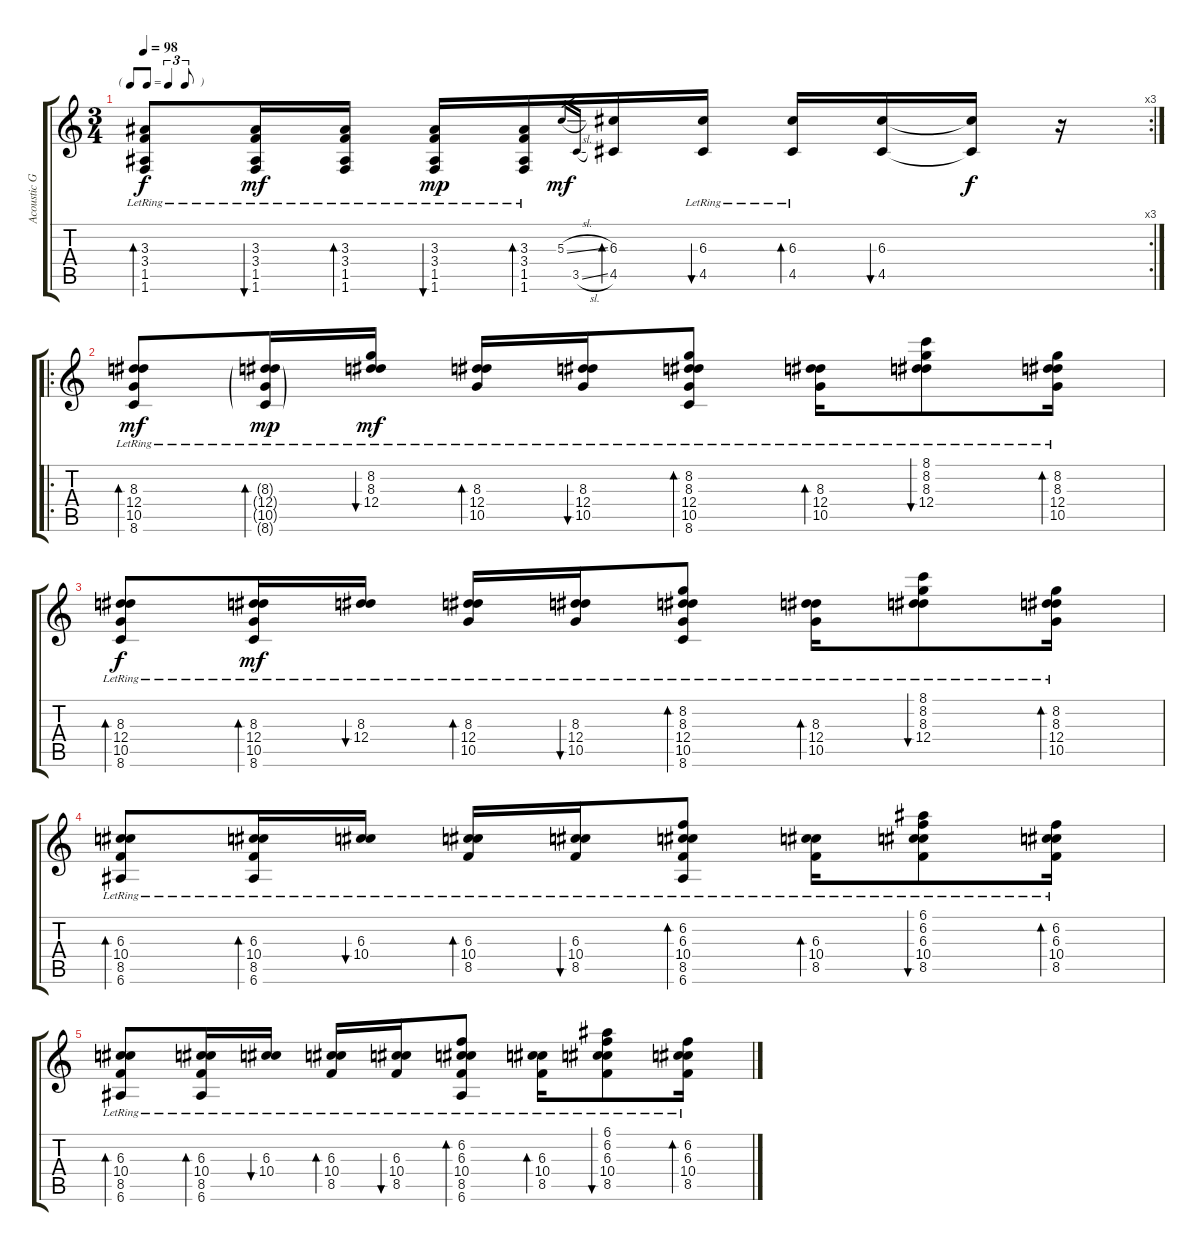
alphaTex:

\track ("Acoustic Guitar" "Acoustic G") {instrument acousticguitarsteel}
\staff {score tabs}
\tuning (E4 B3 G3 D3 A2 E2) {hide}
\rc 3
\ts (3 4)
\tf triplet8th
\tempo 98
\clef g2
\ks c
(3.3{lr} 3.4{lr} 1.5{lr} 1.6{lr}).8{bd 60 dy f} (3.3{lr} 3.4{lr} 1.5{lr} 1.6{lr}).16{bu 60 dy mf} (3.3{lr} 3.4{lr} 1.5{lr} 1.6{lr}).16{bd 60} (3.3{lr} 3.4{lr} 1.5{lr} 1.6{lr}).16{bu 60 dy mp} (3.3{lr} 3.4{lr} 1.5{lr} 1.6{lr}).16{bd 60} 5.3{sl}.16{gr dy mf} 3.5{sl}.16{gr} (6.3 4.5).16{bd 60} (6.3{lr} 4.5{lr}).16{bu 60} (6.3{lr} 4.5{lr}).16{bd 60} (6.3 4.5).16{bu 60} (6.3{t} 4.5{t}).16{dy f} r.16 |
\ro
(8.3{lr} 12.4{lr} 10.5{lr} 8.6{lr}).8{bd 60 dy mf volume 15 instrument electricguitarjazz} (8.3{g lr} 12.4{g lr} 10.5{g lr} 8.6{g}).16{bd 60 dy mp} (8.2 8.3{lr} 12.4{lr}).16{bu 60 dy mf} (8.3{lr} 12.4{lr} 10.5{lr}).16{bd 60} (8.3{lr} 12.4{lr} 10.5{lr}).16{bu 60} (8.2 8.3{lr} 12.4 10.5{lr} 8.6{lr}).8{bd 60} (8.3{lr} 12.4{lr} 10.5{lr}).16{bd 60} (8.1{lr} 8.2{lr} 8.3{lr} 12.4{lr}).8{bu 60} (8.2{lr} 8.3{lr} 12.4{lr} 10.5{lr}).16{bd 60} |
(8.3{lr} 12.4{lr} 10.5{lr} 8.6{lr}).8{bd 60 dy f} (8.3{lr} 12.4{lr} 10.5{lr} 8.6).16{bd 60 dy mf} (8.3{lr} 12.4{lr}).16{bu 60} (8.3{lr} 12.4{lr} 10.5{lr}).16{bd 60} (8.3{lr} 12.4{lr} 10.5{lr}).16{bu 60} (8.2 8.3{lr} 12.4 10.5{lr} 8.6{lr}).8{bd 60} (8.3{lr} 12.4{lr} 10.5{lr}).16{bd 60} (8.1{lr} 8.2{lr} 8.3{lr} 12.4{lr}).8{bu 60} (8.2{lr} 8.3{lr} 12.4{lr} 10.5{lr}).16{bd 60} |
(6.3{lr} 10.4{lr} 8.5{lr} 6.6{lr}).8{bd 60} (6.3{lr} 10.4{lr} 8.5{lr} 6.6).16{bd 60} (6.3{lr} 10.4{lr}).16{bu 60} (6.3{lr} 10.4{lr} 8.5{lr}).16{bd 60} (6.3{lr} 10.4{lr} 8.5{lr}).16{bu 60} (6.2 6.3{lr} 10.4 8.5{lr} 6.6{lr}).8{bd 60} (6.3{lr} 10.4{lr} 8.5{lr}).16{bd 60} (6.1{lr} 6.2{lr} 6.3{lr} 10.4{lr} 8.5).8{bu 60} (6.2{lr} 6.3{lr} 10.4{lr} 8.5{lr}).16{bd 60} |
(6.3{lr} 10.4{lr} 8.5{lr} 6.6{lr}).8{bd 60} (6.3{lr} 10.4{lr} 8.5{lr} 6.6).16{bd 60} (6.3{lr} 10.4{lr}).16{bu 60} (6.3{lr} 10.4{lr} 8.5{lr}).16{bd 60} (6.3{lr} 10.4{lr} 8.5{lr}).16{bu 60} (6.2 6.3{lr} 10.4 8.5{lr} 6.6{lr}).8{bd 60} (6.3{lr} 10.4{lr} 8.5{lr}).16{bd 60} (6.1{lr} 6.2{lr} 6.3{lr} 10.4{lr} 8.5).8{bu 60} (6.2{lr} 6.3{lr} 10.4{lr} 8.5{lr}).16{bd 60}
